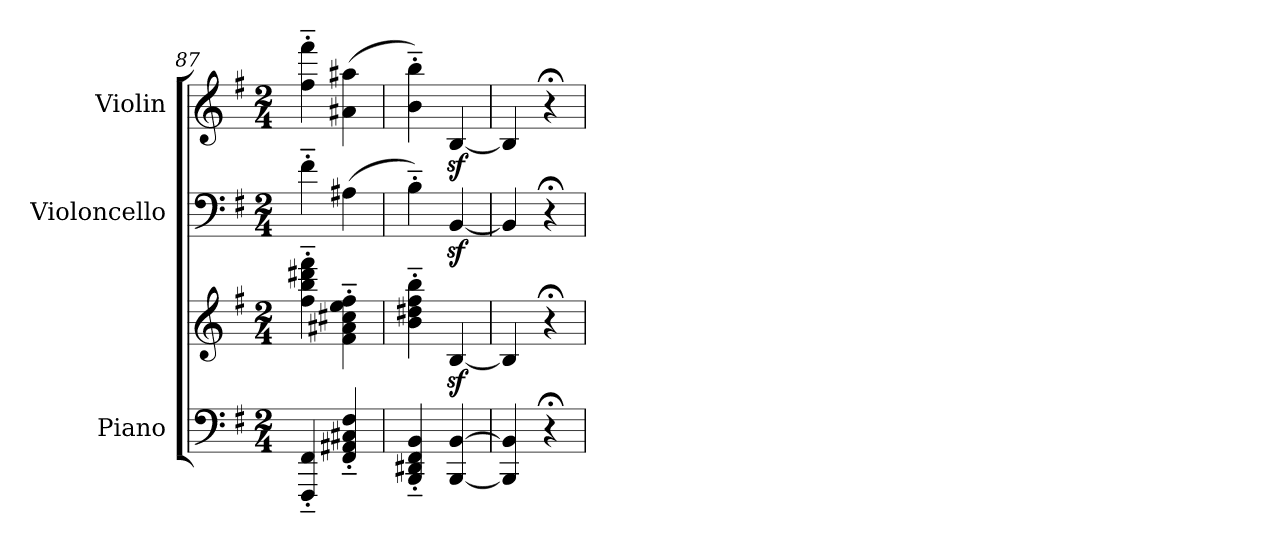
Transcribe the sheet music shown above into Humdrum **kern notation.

**kern	**kern	**kern	**kern
*part3	*part3	*part2	*part1
*staff4	*staff3	*staff2	*staff1
*I"Piano	*	*I"Violoncello	*I"Violin
*I'Pno.	*	*I'Vc.	*I'Vln.
*clefF4	*clefG2	*clefF4	*clefG2
*k[f#]	*k[f#]	*k[f#]	*k[f#]
*M2/4	*M2/4	*M2/4	*M2/4
=87	=87	=87	=87
4FFF#/'~ 4FF#/'~	4ff#\'~ 4bb\'~ 4ddd#X\'~ 4fff#\'~	4f#'~\	4ff#\'~ 4fff#\'~
4FF#/'~ 4AA#X/'~ 4C#j/'~ 4F#/'~	4f#\'~ 4a#X\'~ 4cc#j\'~ 4ee\'~ 4ff#\'~	(4A#X\	(4a#X\ 4aa#X\
=88	=88	=88	=88
4BBB/'~ 4DD#X/'~ 4FF#/'~ 4BB/'~	4b\'~ 4dd#X\'~ 4ff#\'~ 4bb\'~	4B'~\)	4b\'~ 4bb\'~)
[4BBB/ [4BB/	[4Bz</	[4BBz</	[4Bz</
=89	=89	=89	=89
4BBB/] 4BB/]	4B/]	4BB/]	4B/]
4r;<	4r;<	4r;<	4r;<
=	=	=	=
*-	*-	*-	*-
